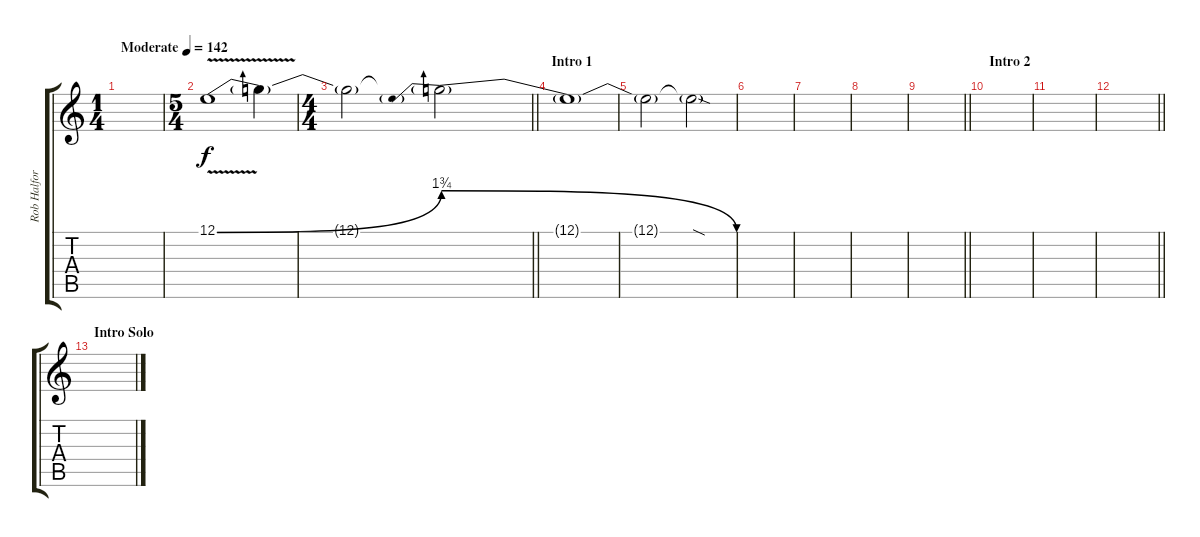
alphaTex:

\track ("Rob Halford" "Rob Halfor") {instrument violin}
\staff {score tabs}
\tuning (E4 B3 G3 D3 A2 E2) {hide}
\ts (1 4)
\tempo (142 "Moderate")
\clef g2
\ks c
|
\ts (5 4)
12.1{be (bend 0 0 60 7) v}.1 12.1{t}.4 |
\ts (4 4)
\barLineRight lightlight
12.1{t}.2 12.1{be (prebendrelease 0 7 60 0) t}.2 |
\section ("" "Intro 1")
12.1{t}.1 |
12.1{t}.2 12.1{sod t}.2 |
|
|
|
\barLineRight lightlight
|
\section ("" "Intro 2")
|
|
\barLineRight lightlight
|
\section ("" "Intro Solo")
